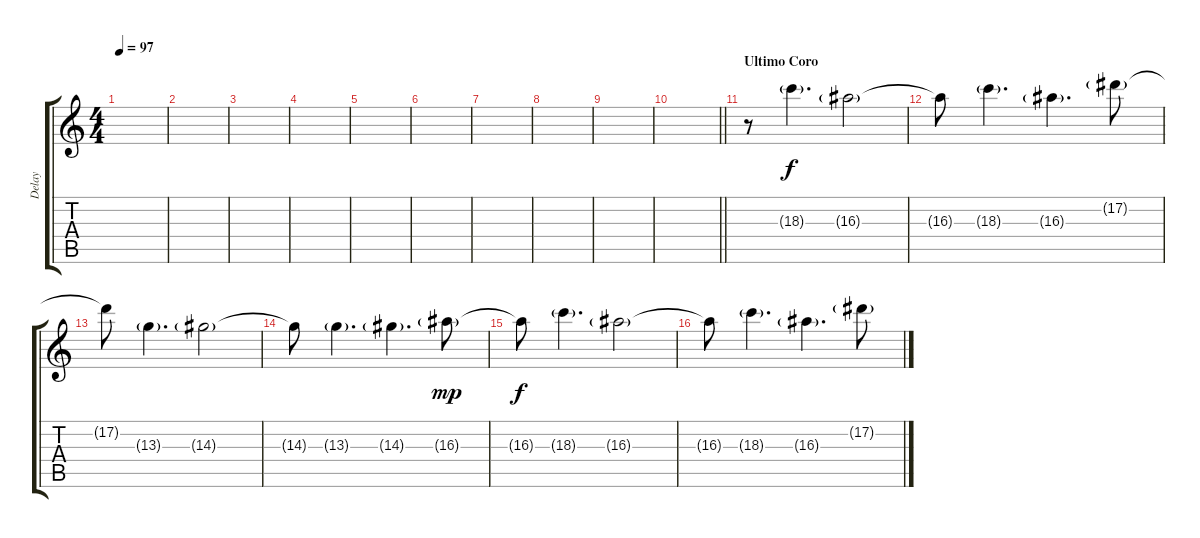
\track ("Delay" "Delay") {instrument electricguitarjazz}
\staff {score tabs}
\tuning (Eb4 Bb3 Gb3 Db3 Ab2 Eb2) {hide}
\ts (4 4)
\tempo 97
\clef g2
\ks c
|
|
|
|
|
|
|
|
|
\barLineRight lightlight
|
\section ("" "Ultimo Coro")
r.8 18.3{g}.4{d volume 13 instrument overdrivenguitar} 16.3{g}.2 |
16.3{t}.8 18.3{g}.4{d} 16.3{g}.4{d} 17.2{g}.8 |
17.2{t}.8 13.3{g}.4{d} 14.3{g}.2 |
14.3{t}.8 13.3{g}.4{d} 14.3{g}.4{d} 16.3{g}.8{dy mp} |
16.3{t}.8{dy f} 18.3{g}.4{d} 16.3{g}.2 |
16.3{t}.8 18.3{g}.4{d} 16.3{g}.4{d} 17.2{g}.8
